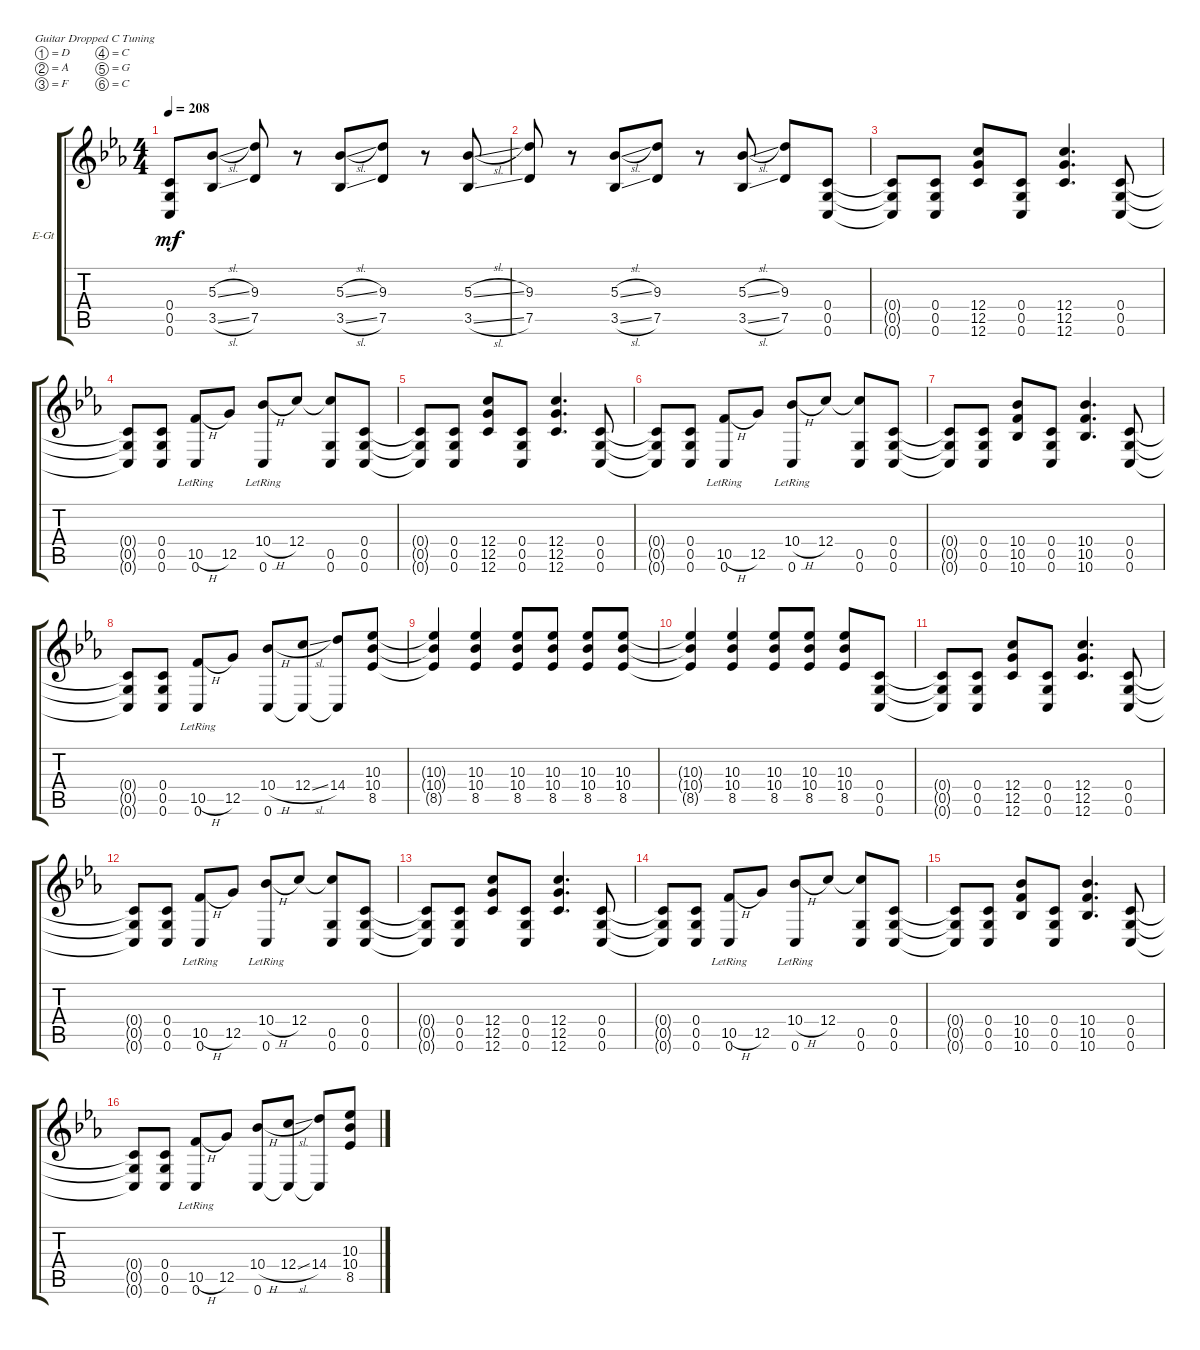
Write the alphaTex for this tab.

\defaultSystemsLayout 4
\bracketExtendMode groupsimilarinstruments
\firstSystemTrackNameOrientation horizontal
\otherSystemsTrackNameOrientation horizontal
\track ("Electric Guitar" "E-Gt") {instrument overdrivenguitar}
\staff {score tabs}
\tuning (D4 A3 F3 C3 G2 C2)
\ts (4 4)
\tempo 208
\clef g2
\ks eb
(0.5{t} 0.6{t} 0.4{t}).8{dy mf} (3.5{sl} 5.3{sl}).8 (7.5 9.3).8 r.8 (3.5{sl} 5.3{sl}).8 (7.5 9.3).8 r.8 (3.5{sl} 5.3{sl}).8 |
(9.3 7.5).8 r.8 (3.5{sl} 5.3{sl}).8 (7.5 9.3).8 r.8 (3.5{sl} 5.3{sl}).8 (7.5 9.3).8 (0.5 0.6 0.4).8 |
(0.4{t} 0.5{t} 0.6{t}).8 (0.4 0.5 0.6).8 (12.4 12.5 12.6).8 (0.4 0.5 0.6).8 (12.4 12.5 12.6).4{d} (0.4 0.5 0.6).8 |
(0.4{t} 0.5{t} 0.6{t}).8 (0.4 0.5 0.6).8 (10.5{h} 0.6{lr}).8 12.5.8 (10.4{h} 0.6{lr}).8 12.4.8 (12.4{t} 0.5 0.6).8 (0.4 0.5 0.6).8 |
(0.4{t} 0.5{t} 0.6{t}).8 (0.4 0.5 0.6).8 (12.4 12.5 12.6).8 (0.4 0.5 0.6).8 (12.4 12.5 12.6).4{d} (0.4 0.5 0.6).8 |
(0.4{t} 0.5{t} 0.6{t}).8 (0.4 0.5 0.6).8 (10.5{h} 0.6{lr}).8 12.5.8 (10.4{h} 0.6{lr}).8 12.4.8 (12.4{t} 0.5 0.6).8 (0.4 0.5 0.6).8 |
(0.4{t} 0.5{t} 0.6{t}).8 (0.4 0.5 0.6).8 (10.4 10.5 10.6).8 (0.4 0.5 0.6).8 (10.4 10.5 10.6).4{d} (0.4 0.5 0.6).8 |
(0.4{t} 0.5{t} 0.6{t}).8 (0.4 0.5 0.6).8 (10.5{h} 0.6{lr}).8 12.5.8 (10.4{h} 0.6).8 (12.4{sl} 0.6{t}).8 (14.4 0.6{t}).8 (10.3 10.4 8.5).8 |
(10.3{t} 10.4{t} 8.5{t}).4 (10.3 10.4 8.5).4 (10.3 10.4 8.5).8 (10.3 10.4 8.5).8 (10.3 10.4 8.5).8 (10.3 10.4 8.5).8 |
(10.3{t} 10.4{t} 8.5{t}).4 (10.3 10.4 8.5).4 (10.3 10.4 8.5).8 (10.3 10.4 8.5).8 (10.3 10.4 8.5).8 (0.4 0.5 0.6).8 |
(0.4{t} 0.5{t} 0.6{t}).8 (0.4 0.5 0.6).8 (12.4 12.5 12.6).8 (0.4 0.5 0.6).8 (12.4 12.5 12.6).4{d} (0.4 0.5 0.6).8 |
(0.4{t} 0.5{t} 0.6{t}).8 (0.4 0.5 0.6).8 (10.5{h} 0.6{lr}).8 12.5.8 (10.4{h} 0.6{lr}).8 12.4.8 (12.4{t} 0.5 0.6).8 (0.4 0.5 0.6).8 |
(0.4{t} 0.5{t} 0.6{t}).8 (0.4 0.5 0.6).8 (12.4 12.5 12.6).8 (0.4 0.5 0.6).8 (12.4 12.5 12.6).4{d} (0.4 0.5 0.6).8 |
(0.4{t} 0.5{t} 0.6{t}).8 (0.4 0.5 0.6).8 (10.5{h} 0.6{lr}).8 12.5.8 (10.4{h} 0.6{lr}).8 12.4.8 (12.4{t} 0.5 0.6).8 (0.4 0.5 0.6).8 |
(0.4{t} 0.5{t} 0.6{t}).8 (0.4 0.5 0.6).8 (10.4 10.5 10.6).8 (0.4 0.5 0.6).8 (10.4 10.5 10.6).4{d} (0.4 0.5 0.6).8 |
(0.4{t} 0.5{t} 0.6{t}).8 (0.4 0.5 0.6).8 (10.5{h} 0.6{lr}).8 12.5.8 (10.4{h} 0.6).8 (12.4{sl} 0.6{t}).8 (14.4 0.6{t}).8 (10.3 10.4 8.5).8
